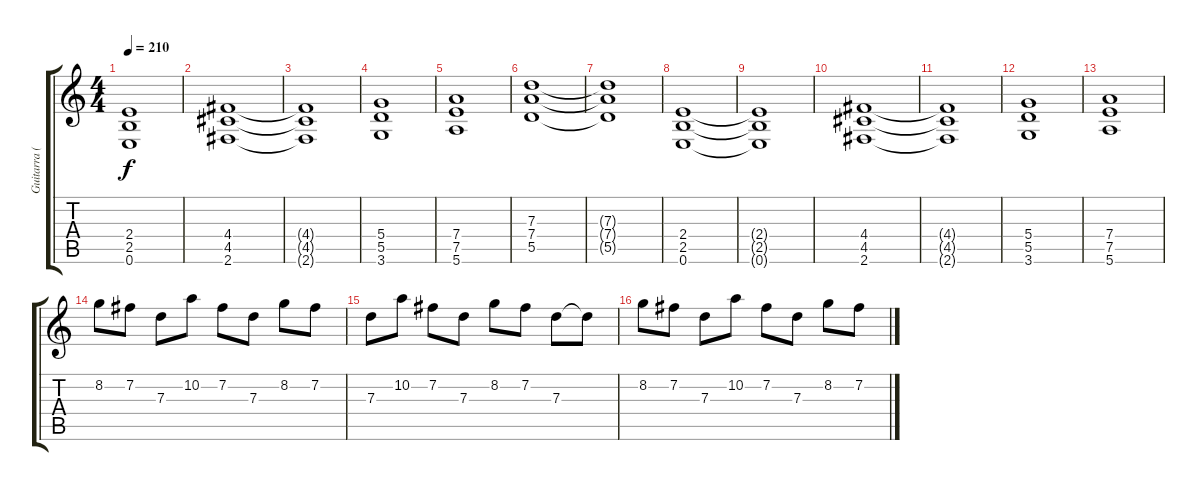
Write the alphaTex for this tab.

\track ("Guitarra (Mariano)" "Guitarra (") {instrument distortionguitar}
\staff {score tabs}
\tuning (E4 B3 G3 D3 A2 E2) {hide}
\ts (4 4)
\tempo 210
\clef g2
\ks c
(2.4{t} 2.5{t} 0.6{t}).1{dy f} |
(4.4 4.5 2.6).1 |
(4.4{t} 4.5{t} 2.6{t}).1 |
(5.4 5.5 3.6).1 |
(7.4 7.5 5.6).1 |
(7.3 7.4 5.5).1 |
(7.3{t} 7.4{t} 5.5{t}).1 |
(2.4 2.5 0.6).1 |
(2.4{t} 2.5{t} 0.6{t}).1 |
(4.4 4.5 2.6).1 |
(4.4{t} 4.5{t} 2.6{t}).1 |
(5.4 5.5 3.6).1 |
(7.4 7.5 5.6).1 |
8.2.8 7.2.8 7.3.8 10.2.8 7.2.8 7.3.8 8.2.8 7.2.8 |
7.3.8 10.2.8 7.2.8 7.3.8 8.2.8 7.2.8 7.3.8 7.3{t}.8 |
8.2.8 7.2.8 7.3.8 10.2.8 7.2.8 7.3.8 8.2.8 7.2.8
